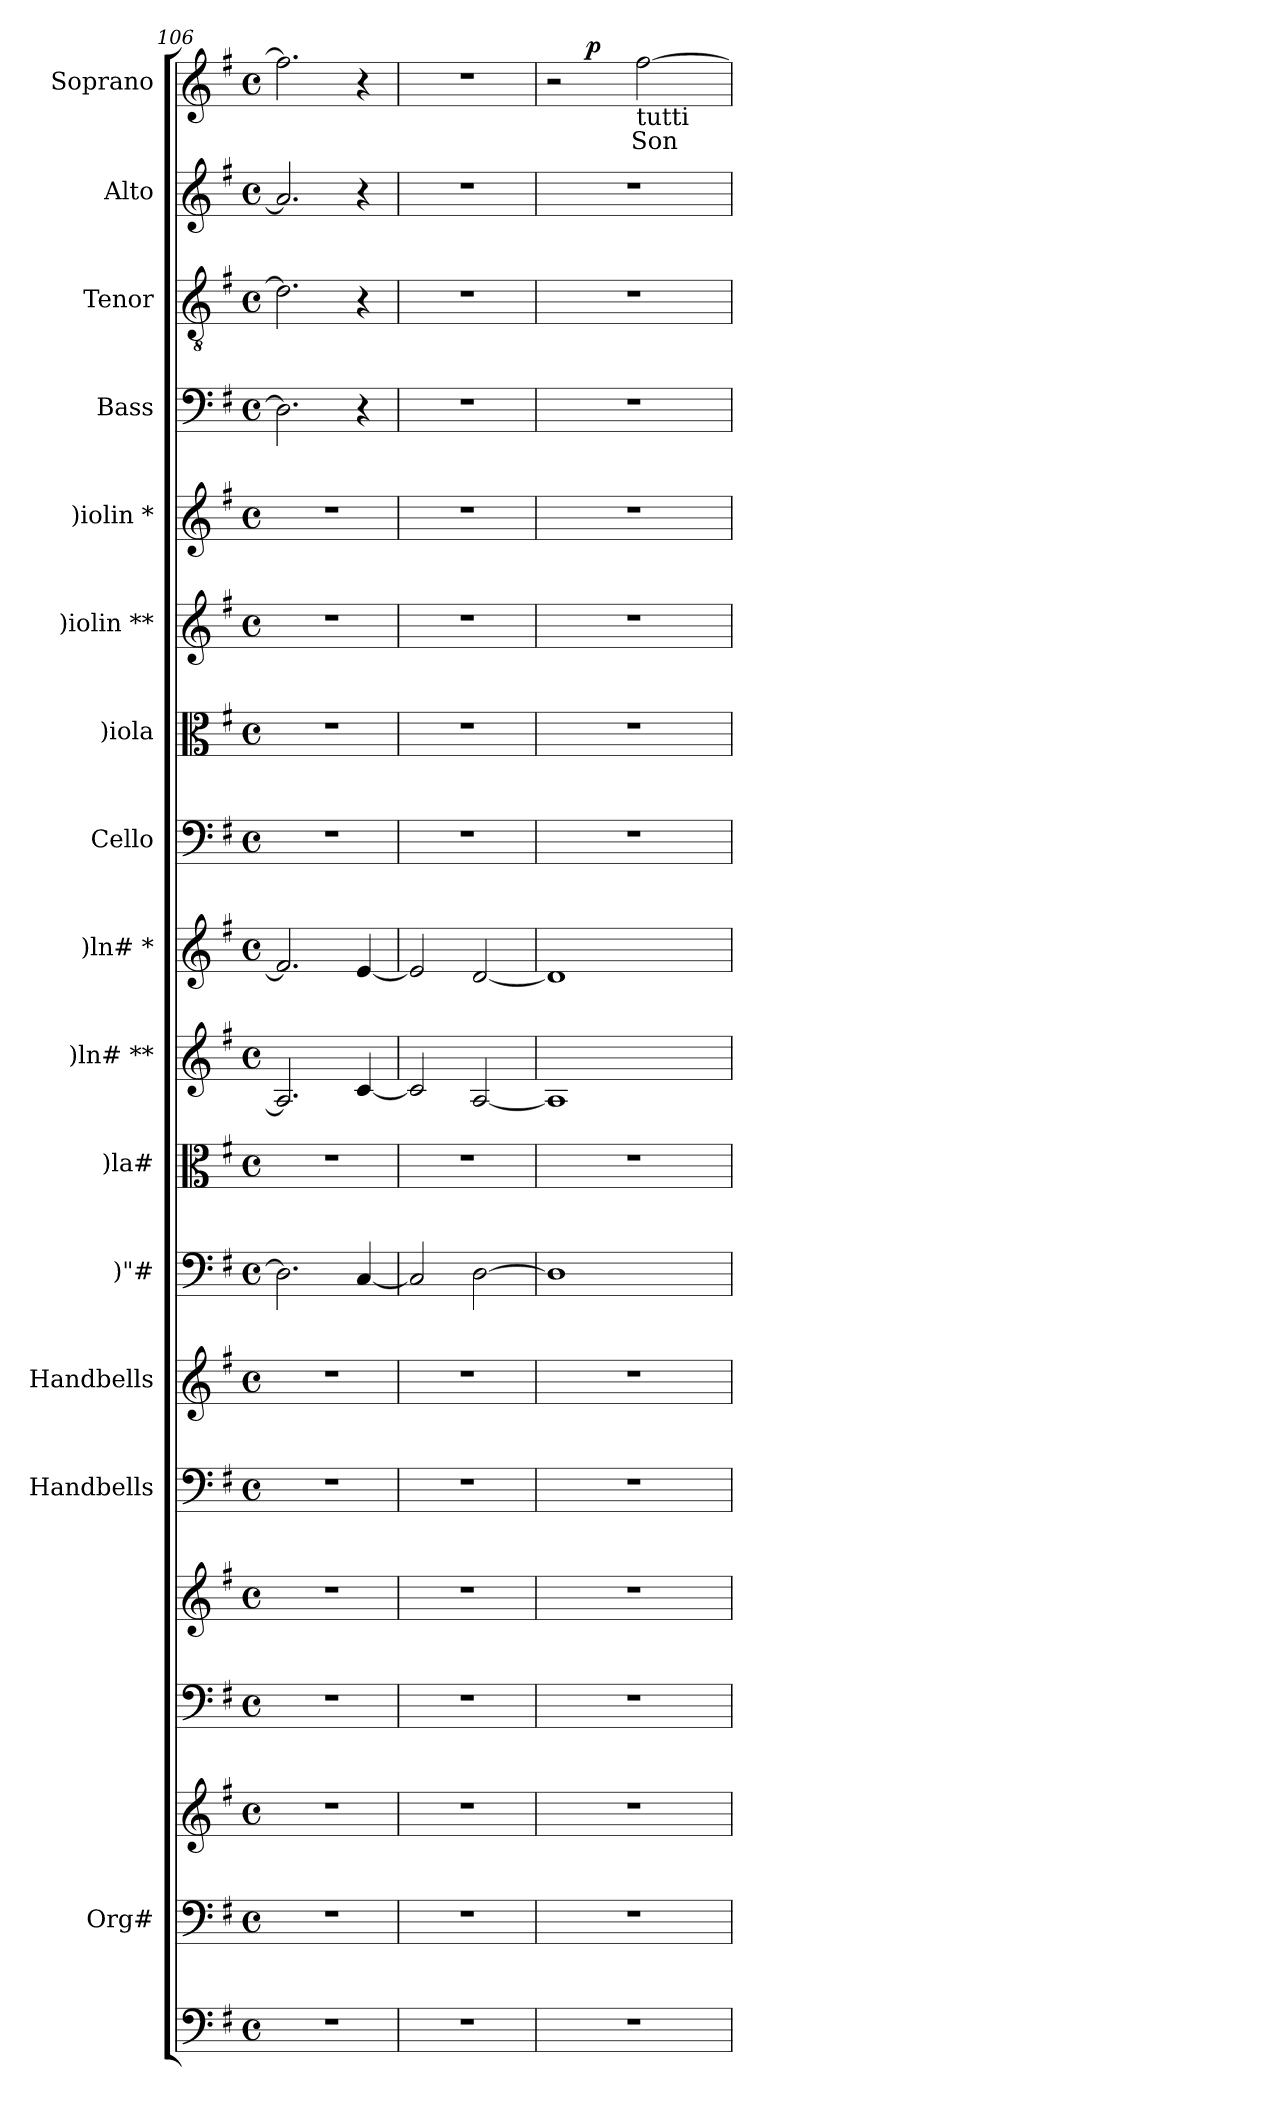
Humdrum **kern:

**kern	**kern	**kern	**kern	**kern	**kern	**kern	**kern	**kern	**kern	**kern	**kern	**kern	**kern	**kern	**kern	**text	**kern	**text	**kern	**text	**kern	**text	**dynam
*part18	*part17	*part17	*part16	*part15	*part14	*part13	*part12	*part11	*part10	*part9	*part8	*part7	*part6	*part5	*part4	*part4	*part3	*part3	*part2	*part2	*part1	*part1	*part1
*staff19	*staff18	*staff17	*staff16	*staff15	*staff14	*staff13	*staff12	*staff11	*staff10	*staff9	*staff8	*staff7	*staff6	*staff5	*staff4	*staff4	*staff3	*staff3	*staff2	*staff2	*staff1	*staff1	*staff1
*	*I"Org#	*	*	*	*I"Handbells	*I"Handbells	*I")"#	*I")la#	*I")ln# **	*I")ln# *	*I"Cello	*I")iola	*I")iolin **	*I")iolin *	*I"Bass	*	*I"Tenor	*	*I"Alto	*	*I"Soprano	*	*
*	*	*	*	*	*	*	*	*I')la#	*I')ln# **	*I')ln# *	*	*	*	*	*I'B	*	*I'T	*	*I'A	*	*I'S	*	*
*clefF4	*clefF4	*clefG2	*clefF4	*clefG2	*clefF4	*clefG2	*clefF4	*clefC3	*clefG2	*clefG2	*clefF4	*clefC3	*clefG2	*clefG2	*clefF4	*	*clefGv2	*	*clefG2	*	*clefG2	*	*
*k[f#]	*k[f#]	*k[f#]	*k[f#]	*k[f#]	*k[f#]	*k[f#]	*k[f#]	*k[f#]	*k[f#]	*k[f#]	*k[f#]	*k[f#]	*k[f#]	*k[f#]	*k[f#]	*	*k[f#]	*	*k[f#]	*	*k[f#]	*	*
*G:	*G:	*G:	*G:	*G:	*G:	*G:	*G:	*G:	*G:	*G:	*G:	*G:	*G:	*G:	*G:	*	*G:	*	*G:	*	*G:	*	*
*M4/4	*M4/4	*M4/4	*M4/4	*M4/4	*M4/4	*M4/4	*M4/4	*M4/4	*M4/4	*M4/4	*M4/4	*M4/4	*M4/4	*M4/4	*M4/4	*	*M4/4	*	*M4/4	*	*M4/4	*	*
*met(c)	*met(c)	*met(c)	*met(c)	*met(c)	*met(c)	*met(c)	*met(c)	*met(c)	*met(c)	*met(c)	*met(c)	*met(c)	*met(c)	*met(c)	*met(c)	*	*met(c)	*	*met(c)	*	*met(c)	*	*
=106	=106	=106	=106	=106	=106	=106	=106	=106	=106	=106	=106	=106	=106	=106	=106	=106	=106	=106	=106	=106	=106	=106	=106
1r	1r	1r	1r	1r	1r	1r	2.D\]	1r	2.A/]	2.f#/]	1r	1r	1r	1r	2.D\]	.	2.d\]	.	2.a/]	.	2.ff#\]	.	.
.	.	.	.	.	.	.	[<4C/	.	[<4c/	[<4e/	.	.	.	.	4r	.	4r	.	4r	.	4r	.	.
=107	=107	=107	=107	=107	=107	=107	=107	=107	=107	=107	=107	=107	=107	=107	=107	=107	=107	=107	=107	=107	=107	=107	=107
1r	1r	1r	1r	1r	1r	1r	2C/]	1r	2c/]	2e/]	1r	1r	1r	1r	1r	.	1r	.	1r	.	1r	.	.
.	.	.	.	.	.	.	[>2D\	.	[<2A/	[<2d/	.	.	.	.	.	.	.	.	.	.	.	.	.
=108	=108	=108	=108	=108	=108	=108	=108	=108	=108	=108	=108	=108	=108	=108	=108	=108	=108	=108	=108	=108	=108	=108	=108
*	*	*	*	*	*	*	*	*	*	*	*	*	*	*	*	*	*	*	*	*	*^	*	*
1r	1r	1r	1r	1r	1r	1r	1D]	1r	1A]	1d]	1r	1r	1r	1r	1r	.	1r	.	1r	.	2r	8ryy	.	.
.	.	.	.	.	.	.	.	.	.	.	.	.	.	.	.	.	.	.	.	.	.	32ryy	.	.
!	!	!	!	!	!	!	!	!	!	!	!	!	!	!	!	!	!	!	!	!	!	!	!	!LO:DY:a
.	.	.	.	.	.	.	.	.	.	.	.	.	.	.	.	.	.	.	.	.	.	2ryy	.	p
!	!	!	!	!	!	!	!	!	!	!	!	!	!	!	!	!	!	!	!	!	!LO:TX:b:t=tutti	!	!	!
!	!	!	!	!	!	!	!	!	!	!	!	!	!	!	!	!	!	!	!	!	!	!	!LO:LY:b	!
.	.	.	.	.	.	.	.	.	.	.	.	.	.	.	.	.	.	.	.	.	[>2ff#\	.	Son	.
.	.	.	.	.	.	.	.	.	.	.	.	.	.	.	.	.	.	.	.	.	.	4ryy	.	.
.	.	.	.	.	.	.	.	.	.	.	.	.	.	.	.	.	.	.	.	.	.	16.ryy	.	.
*	*	*	*	*	*	*	*	*	*	*	*	*	*	*	*	*	*	*	*	*	*v	*v	*	*
=	=	=	=	=	=	=	=	=	=	=	=	=	=	=	=	=	=	=	=	=	=	=	=
*-	*-	*-	*-	*-	*-	*-	*-	*-	*-	*-	*-	*-	*-	*-	*-	*-	*-	*-	*-	*-	*-	*-	*-
